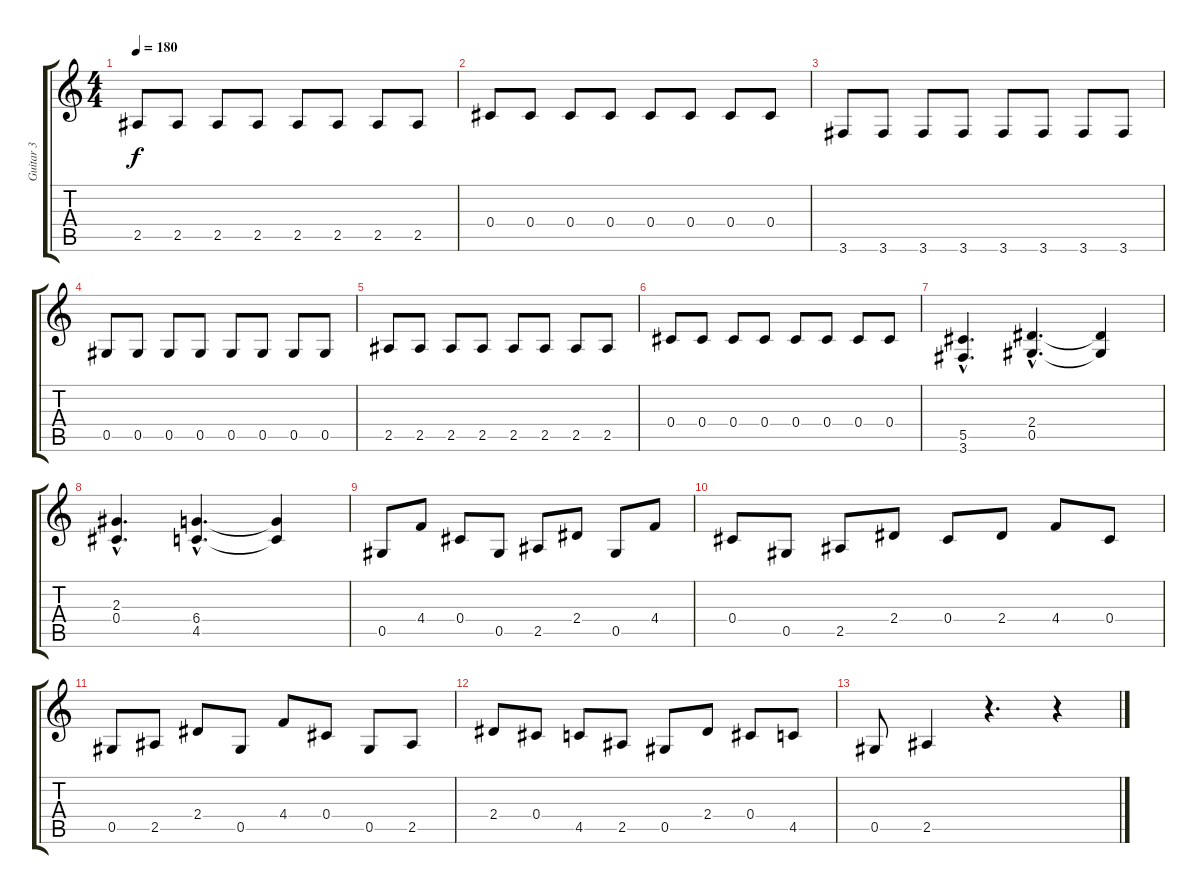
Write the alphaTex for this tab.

\track ("Guitar 3" "Guitar 3") {instrument distortionguitar}
\staff {score tabs}
\tuning (Eb4 Bb3 Gb3 Db3 Ab2 Eb2) {hide}
\ts (4 4)
\tempo 180
\clef g2
\ks c
2.5.8{dy f} 2.5.8 2.5.8 2.5.8 2.5.8 2.5.8 2.5.8 2.5.8 |
0.4.8 0.4.8 0.4.8 0.4.8 0.4.8 0.4.8 0.4.8 0.4.8 |
3.6.8 3.6.8 3.6.8 3.6.8 3.6.8 3.6.8 3.6.8 3.6.8 |
0.5.8 0.5.8 0.5.8 0.5.8 0.5.8 0.5.8 0.5.8 0.5.8 |
2.5.8 2.5.8 2.5.8 2.5.8 2.5.8 2.5.8 2.5.8 2.5.8 |
0.4.8 0.4.8 0.4.8 0.4.8 0.4.8 0.4.8 0.4.8 0.4.8 |
(5.5{hac} 3.6{hac}).4{d} (2.4{hac} 0.5{hac}).4{d} (2.4{t} 0.5{t}).4 |
(2.3{hac} 0.4{hac}).4{d} (6.4{hac} 4.5{hac}).4{d} (6.4{t} 4.5{t}).4 |
0.5.8 4.4.8 0.4.8 0.5.8 2.5.8 2.4.8 0.5.8 4.4.8 |
0.4.8 0.5.8 2.5.8 2.4.8 0.4.8 2.4.8 4.4.8 0.4.8 |
0.5.8 2.5.8 2.4.8 0.5.8 4.4.8 0.4.8 0.5.8 2.5.8 |
2.4.8 0.4.8 4.5.8 2.5.8 0.5.8 2.4.8 0.4.8 4.5.8 |
0.5.8 2.5.4 r.4{d} r.4
